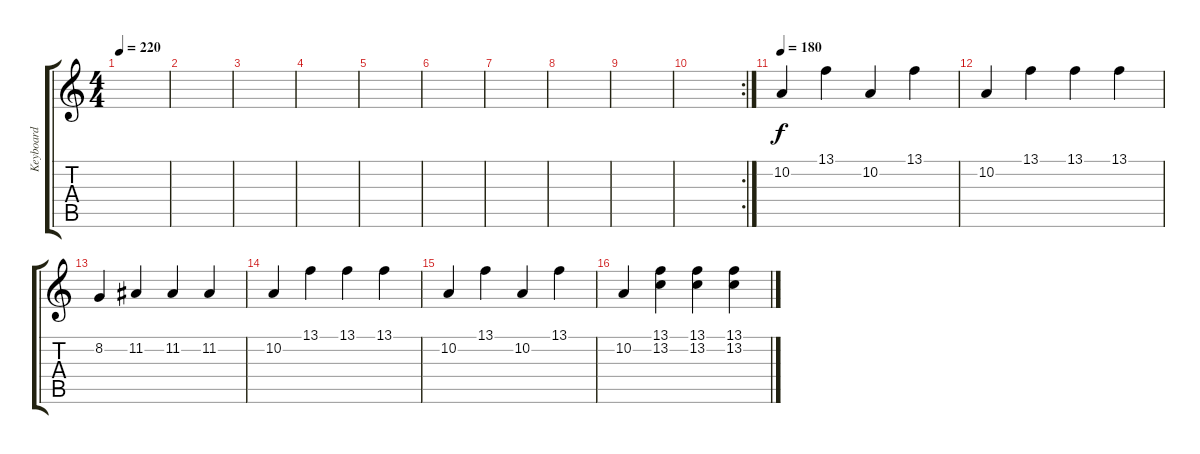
\track ("Keyboard" "Keyboard") {instrument stringensemble1}
\staff {score tabs}
\tuning (E4 B3 G3 D3 A2 E2) {hide}
\ts (4 4)
\tempo 220
\clef g2
\ks c
|
|
|
|
|
|
|
|
|
\rc 2
|
\tempo 180
10.2.4 13.1.4 10.2.4 13.1.4 |
10.2.4 13.1.4 13.1.4 13.1.4 |
8.2.4 11.2.4 11.2.4 11.2.4 |
10.2.4 13.1.4 13.1.4 13.1.4 |
10.2.4 13.1.4 10.2.4 13.1.4 |
10.2.4 (13.1 13.2).4 (13.1 13.2).4 (13.1 13.2).4
